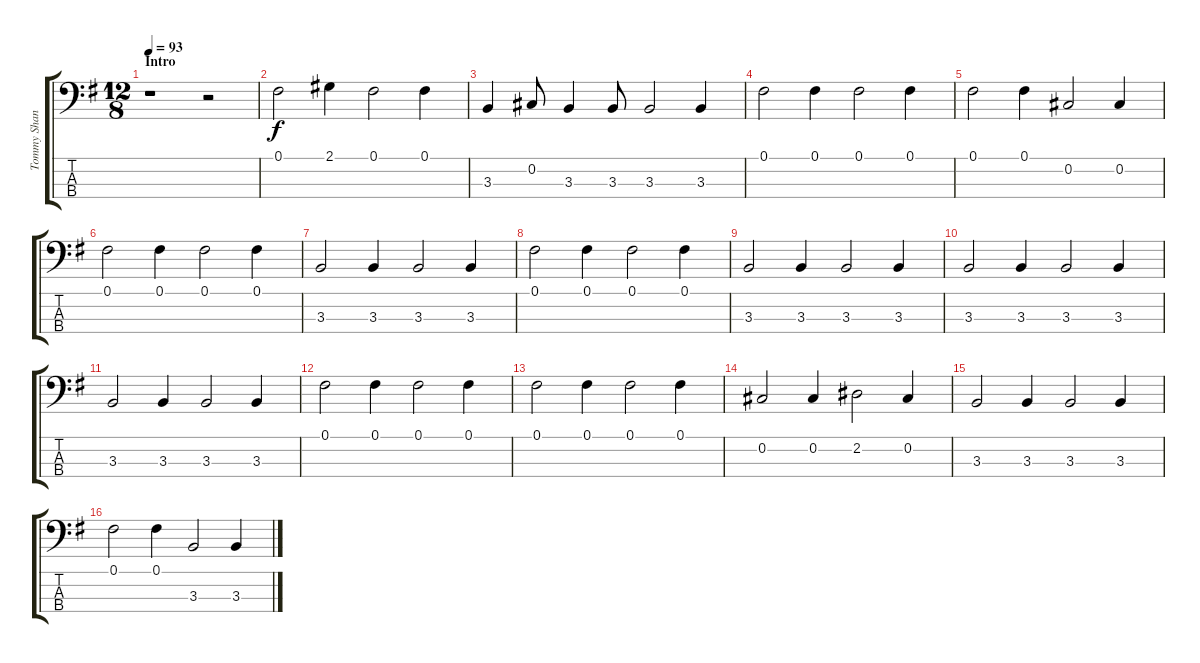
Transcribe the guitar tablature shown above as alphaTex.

\track ("Tommy Shannon" "Tommy Shan") {instrument electricbassfinger}
\staff {score tabs}
\tuning (Gb2 Db2 Ab1 Eb1) {hide}
\ts (12 8)
\section ("" "Intro")
\tempo 93
\clef f4
\ks g
r.1{dy f instrument electricbassfinger} r.2 |
0.1.2 2.1.4 0.1.2 0.1.4 |
3.3.4 0.2.8 3.3.4 3.3.8 3.3.2 3.3.4 |
0.1.2 0.1.4 0.1.2 0.1.4 |
0.1.2 0.1.4 0.2.2 0.2.4 |
0.1.2 0.1.4 0.1.2 0.1.4 |
3.3.2 3.3.4 3.3.2 3.3.4 |
0.1.2 0.1.4 0.1.2 0.1.4 |
3.3.2 3.3.4 3.3.2 3.3.4 |
3.3.2 3.3.4 3.3.2 3.3.4 |
3.3.2 3.3.4 3.3.2 3.3.4 |
0.1.2 0.1.4 0.1.2 0.1.4 |
0.1.2 0.1.4 0.1.2 0.1.4 |
0.2.2 0.2.4 2.2.2 0.2.4 |
3.3.2 3.3.4 3.3.2 3.3.4 |
0.1.2 0.1.4 3.3.2 3.3.4
